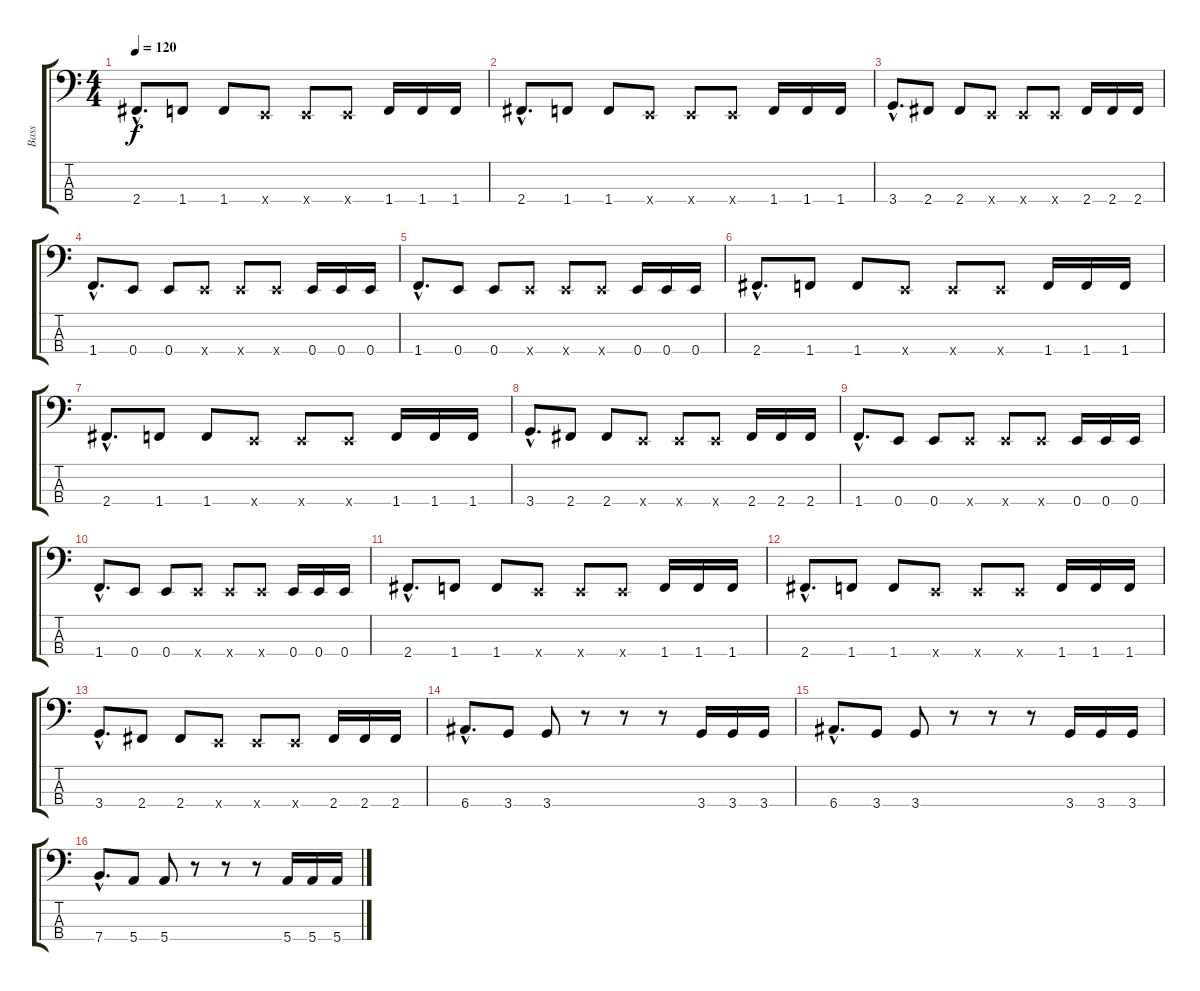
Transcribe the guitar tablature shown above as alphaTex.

\track ("Bass" "Bass") {instrument electricbassfinger}
\staff {score tabs}
\tuning (G2 D2 A1 E1) {hide}
\ts (4 4)
\tempo 120
\clef f4
\ks c
2.4{hac}.8{d dy f} 1.4.8 1.4.8 0.4{x}.8 0.4{x}.8 0.4{x}.8 1.4.16 1.4.16 1.4.16 |
2.4{hac}.8{d} 1.4.8 1.4.8 0.4{x}.8 0.4{x}.8 0.4{x}.8 1.4.16 1.4.16 1.4.16 |
3.4{hac}.8{d} 2.4.8 2.4.8 0.4{x}.8 0.4{x}.8 0.4{x}.8 2.4.16 2.4.16 2.4.16 |
1.4{hac}.8{d} 0.4.8 0.4.8 0.4{x}.8 0.4{x}.8 0.4{x}.8 0.4.16 0.4.16 0.4.16 |
1.4{hac}.8{d} 0.4.8 0.4.8 0.4{x}.8 0.4{x}.8 0.4{x}.8 0.4.16 0.4.16 0.4.16 |
2.4{hac}.8{d} 1.4.8 1.4.8 0.4{x}.8 0.4{x}.8 0.4{x}.8 1.4.16 1.4.16 1.4.16 |
2.4{hac}.8{d} 1.4.8 1.4.8 0.4{x}.8 0.4{x}.8 0.4{x}.8 1.4.16 1.4.16 1.4.16 |
3.4{hac}.8{d} 2.4.8 2.4.8 0.4{x}.8 0.4{x}.8 0.4{x}.8 2.4.16 2.4.16 2.4.16 |
1.4{hac}.8{d} 0.4.8 0.4.8 0.4{x}.8 0.4{x}.8 0.4{x}.8 0.4.16 0.4.16 0.4.16 |
1.4{hac}.8{d} 0.4.8 0.4.8 0.4{x}.8 0.4{x}.8 0.4{x}.8 0.4.16 0.4.16 0.4.16 |
2.4{hac}.8{d} 1.4.8 1.4.8 0.4{x}.8 0.4{x}.8 0.4{x}.8 1.4.16 1.4.16 1.4.16 |
2.4{hac}.8{d} 1.4.8 1.4.8 0.4{x}.8 0.4{x}.8 0.4{x}.8 1.4.16 1.4.16 1.4.16 |
3.4{hac}.8{d} 2.4.8 2.4.8 0.4{x}.8 0.4{x}.8 0.4{x}.8 2.4.16 2.4.16 2.4.16 |
6.4{hac}.8{d} 3.4.8 3.4.8 r.8 r.8 r.8 3.4.16 3.4.16 3.4.16 |
6.4{hac}.8{d} 3.4.8 3.4.8 r.8 r.8 r.8 3.4.16 3.4.16 3.4.16 |
7.4{hac}.8{d} 5.4.8 5.4.8 r.8 r.8 r.8 5.4.16 5.4.16 5.4.16
